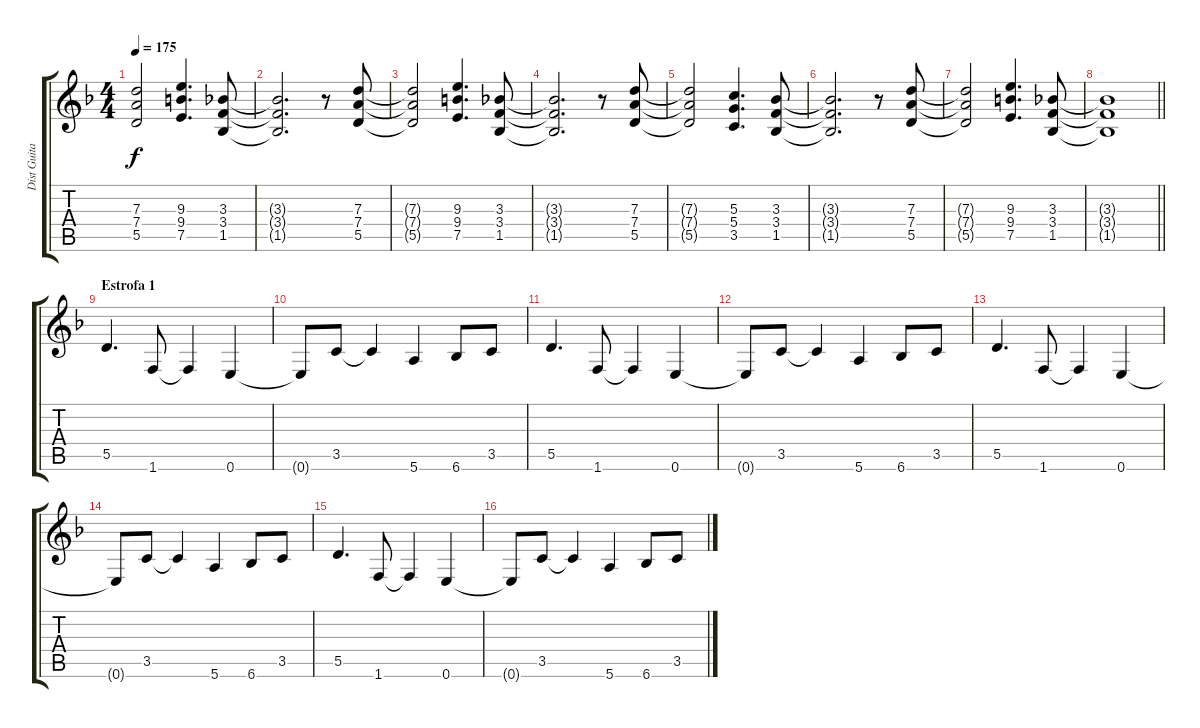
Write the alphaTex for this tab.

\track ("Dist Guitar" "Dist Guita") {instrument distortionguitar}
\staff {score tabs}
\tuning (E4 B3 G3 D3 A2 E2) {hide}
\ts (4 4)
\tempo 175
\clef g2
\ks dminor
(7.3{t} 7.4{t} 5.5{t}).2{dy f} (9.3 9.4 7.5).4{d} (3.3 3.4 1.5).8 |
(3.3{t} 3.4{t} 1.5{t}).2{d} r.8 (7.3 7.4 5.5).8 |
(7.3{t} 7.4{t} 5.5{t}).2 (9.3 9.4 7.5).4{d} (3.3 3.4 1.5).8 |
(3.3{t} 3.4{t} 1.5{t}).2{d} r.8 (7.3 7.4 5.5).8 |
(7.3{t} 7.4{t} 5.5{t}).2 (5.3 5.4 3.5).4{d} (3.3 3.4 1.5).8 |
(3.3{t} 3.4{t} 1.5{t}).2{d} r.8 (7.3 7.4 5.5).8 |
(7.3{t} 7.4{t} 5.5{t}).2 (9.3 9.4 7.5).4{d} (3.3 3.4 1.5).8 |
\barLineRight lightlight
(3.3{t} 3.4{t} 1.5{t}).1 |
\section ("" "Estrofa 1")
5.5.4{d} 1.6.8 1.6{t}.4 0.6.4 |
0.6{t}.8 3.5.8 3.5{t}.4 5.6.4 6.6.8 3.5.8 |
5.5.4{d} 1.6.8 1.6{t}.4 0.6.4 |
0.6{t}.8 3.5.8 3.5{t}.4 5.6.4 6.6.8 3.5.8 |
5.5.4{d} 1.6.8 1.6{t}.4 0.6.4 |
0.6{t}.8 3.5.8 3.5{t}.4 5.6.4 6.6.8 3.5.8 |
5.5.4{d} 1.6.8 1.6{t}.4 0.6.4 |
0.6{t}.8 3.5.8 3.5{t}.4 5.6.4 6.6.8 3.5.8
